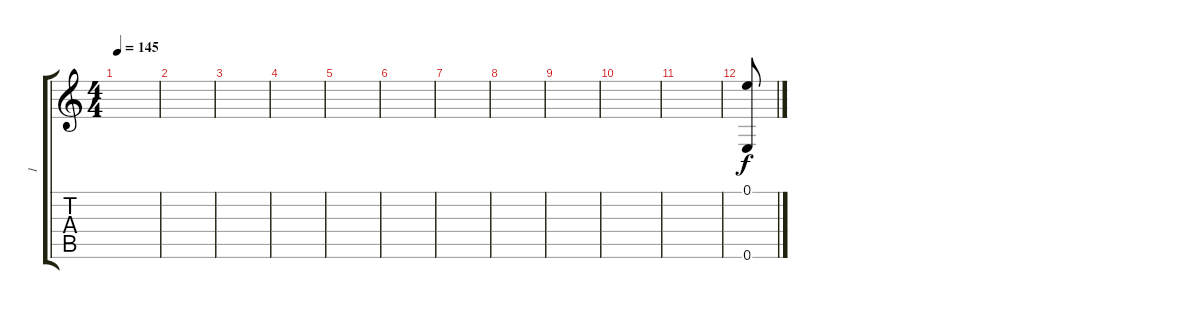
\track ("1" "1") {instrument acousticguitarsteel}
\staff {score tabs}
\tuning (E4 B3 G3 D3 A2 E2) {hide}
\ts (4 4)
\tempo 145
\clef g2
\ks c
|
|
|
|
|
|
|
|
|
|
|
(0.1 0.6).8
